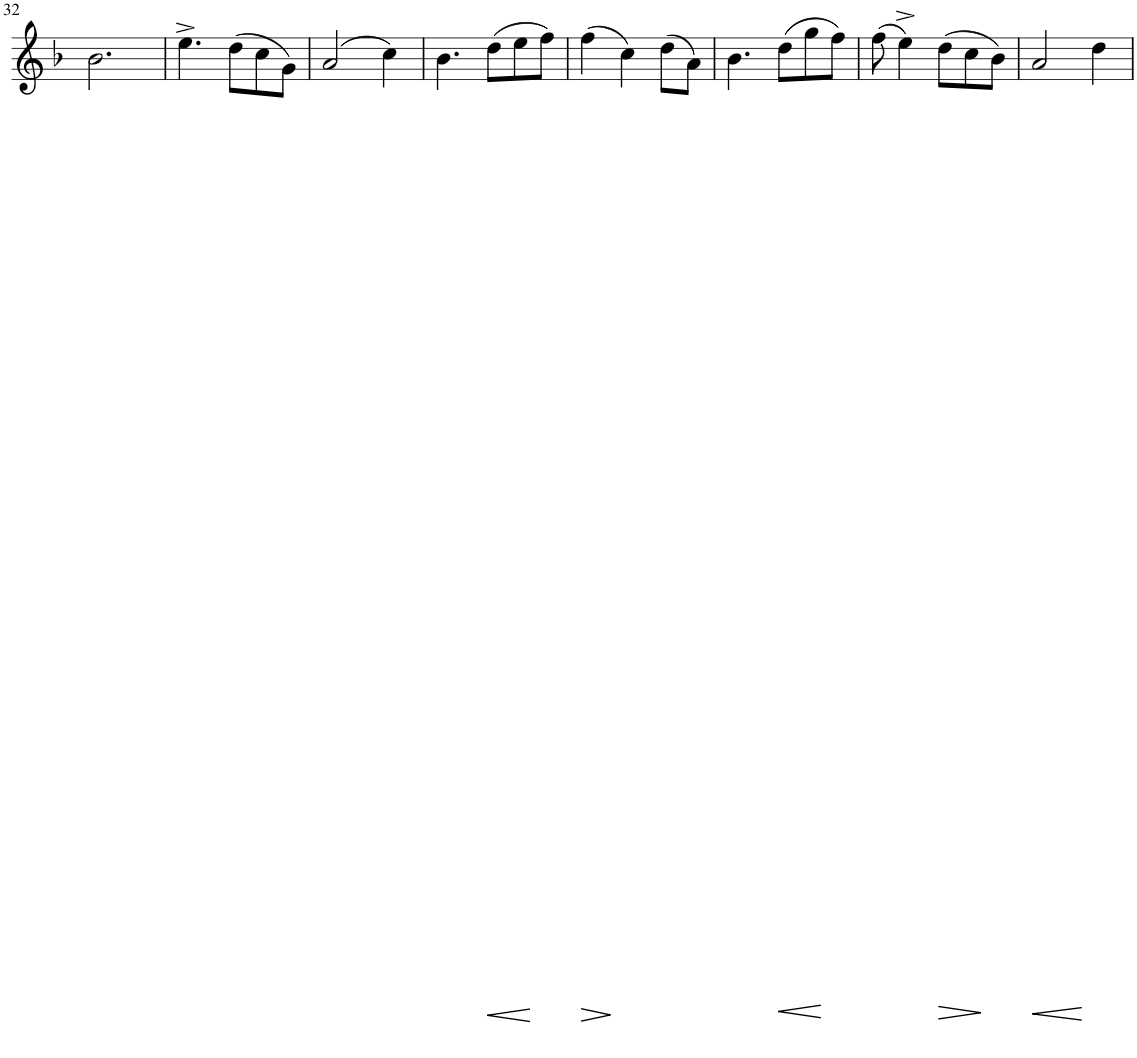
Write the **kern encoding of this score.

**kern	**dynam
*part1	*part1
*staff1	*staff1
*I"Violin	*
*I'Vln	*
!!LO:PB:g=z
*clefG2	*
*k[b-]	*
*M3/4	*
=32	=32
2.b-\	.
=33	=33
4.ee^\	.
(8dd\L	.
8cc\	.
8g\J)	.
=34	=34
(2a/	.
4cc\)	.
=35	=35
4.b-\	.
!	!LO:HP:b
(8dd\L	<
8ee\	.
8ff\J)	[
=36	=36
!	!LO:HP:b
(4ff\	>
4cc\)	]
(8dd\L	.
8a\J)	.
=37	=37
4.b-\	.
!	!LO:HP:b
(8dd\L	<
8gg\	.
8ff\J)	[
=38	=38
(8ff\	.
4ee^\)	.
!	!LO:HP:b
(8dd\L	>
8cc\	.
8b-\J)	]
=39	=39
!	!LO:HP:b
2a/	<
4dd\	[
=	=
*-	*-
